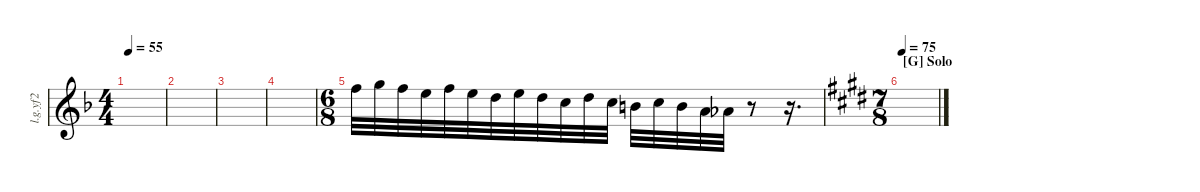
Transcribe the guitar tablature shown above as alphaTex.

\defaultSystemsLayout 4
\hideDynamics
\bracketExtendMode nobrackets
\otherSystemsTrackNameOrientation horizontal
\track ("Lead Guitar Yifeng 2" "l.g.yf2") {instrument distortionguitar}
\staff {score}
\tuning (E4 B3 G3 D3 A2 E2 A1)
\ts (4 4)
\tempo 55
\clef g2
\ks dminor
|
|
|
|
\ts (6 8)
\beaming (8 3 3)
1.1.32 3.1.32 1.1.32 0.1.32 1.1.32 5.2.32 3.2.32 5.2.32 3.2.32 1.2.32 3.2.32 1.2.32 0.2.32 1.2.32 0.2.32 2.3.32 1.3.32 r.8 r.16{d} |
\ts (7 8)
\beaming (8 3 2 2)
\section ("G" "Solo")
\tempo 75
\ks c#minor
